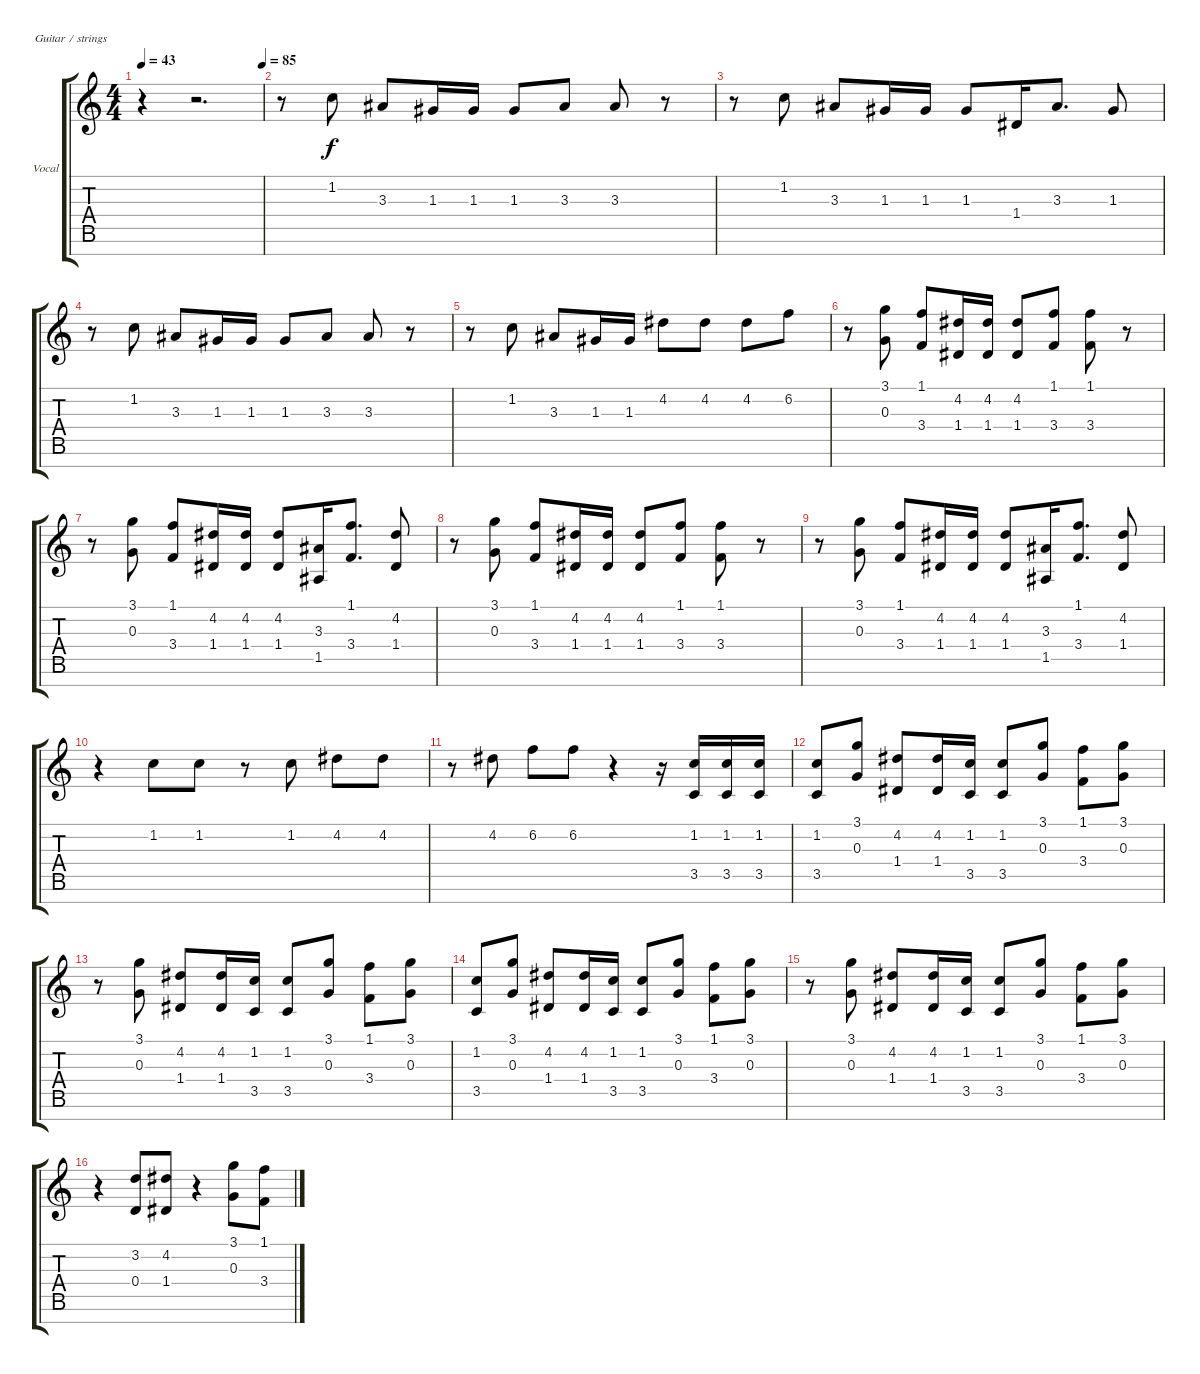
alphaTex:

\defaultSystemsLayout 4
\bracketExtendMode groupsimilarinstruments
\firstSystemTrackNameOrientation horizontal
\otherSystemsTrackNameOrientation horizontal
\track ("Electric Guitar" "Vocal") {mute instrument distortionguitar}
\staff {score tabs}
\tuning (E4 B3 G3 D3 A2 E2 B1)
\ts (4 4)
\tempo 43
\tempo (85 1)
\clef g2
\scale
0.485477
\ks c
r.4{dy f instrument distortionguitar} r.2{d} |
\scale
0.257261 r.8 1.2.8 3.3.8 1.3.16 1.3.16 1.3.8 3.3.8 3.3.8 r.8 |
\scale
0.257261 r.8 1.2.8 3.3.8 1.3.16 1.3.16 1.3.8 1.4.16 3.3.8{d} 1.3.8 |
\scale
0.333333 r.8 1.2.8 3.3.8 1.3.16 1.3.16 1.3.8 3.3.8 3.3.8 r.8 |
\scale
0.333333 r.8 1.2.8 3.3.8 1.3.16 1.3.16 4.2.8 4.2.8 4.2.8 6.2.8 |
\scale
0.333333 r.8 (3.1 0.3).8 (1.1 3.4).8 (4.2 1.4).16 (4.2 1.4).16 (4.2 1.4).8 (1.1 3.4).8 (1.1 3.4).8 r.8 |
\scale
0.333333 r.8 (3.1 0.3).8 (1.1 3.4).8 (4.2 1.4).16 (4.2 1.4).16 (4.2 1.4).8 (3.3 1.5).16 (1.1 3.4).8{d} (4.2 1.4).8 |
\scale
0.333333 r.8 (3.1 0.3).8 (1.1 3.4).8 (4.2 1.4).16 (4.2 1.4).16 (4.2 1.4).8 (1.1 3.4).8 (1.1 3.4).8 r.8 |
\scale
0.333333 r.8 (3.1 0.3).8 (1.1 3.4).8 (4.2 1.4).16 (4.2 1.4).16 (4.2 1.4).8 (3.3 1.5).16 (1.1 3.4).8{d} (4.2 1.4).8 |
\scale
0.333333 r.4 1.2.8 1.2.8 r.8 1.2.8 4.2.8 4.2.8 |
\scale
0.333333 r.8 4.2.8 6.2.8 6.2.8 r.4 r.16 (1.2 3.5).16 (1.2 3.5).16 (1.2 3.5).16 |
\scale
0.333333 (1.2 3.5).8 (3.1 0.3).8 (4.2 1.4).8 (4.2 1.4).16 (1.2 3.5).16 (1.2 3.5).8 (3.1 0.3).8 (1.1 3.4).8 (3.1 0.3).8 |
\scale
0.333333 r.8 (3.1 0.3).8 (4.2 1.4).8 (4.2 1.4).16 (1.2 3.5).16 (1.2 3.5).8 (3.1 0.3).8 (1.1 3.4).8 (3.1 0.3).8 |
\scale
0.333333 (1.2 3.5).8 (3.1 0.3).8 (4.2 1.4).8 (4.2 1.4).16 (1.2 3.5).16 (1.2 3.5).8 (3.1 0.3).8 (1.1 3.4).8 (3.1 0.3).8 |
\scale
0.333333 r.8 (3.1 0.3).8 (4.2 1.4).8 (4.2 1.4).16 (1.2 3.5).16 (1.2 3.5).8 (3.1 0.3).8 (1.1 3.4).8 (3.1 0.3).8 |
\scale
0.333333 r.4 (3.2 0.4).8 (4.2 1.4).8 r.4 (3.1 0.3).8 (1.1 3.4).8
